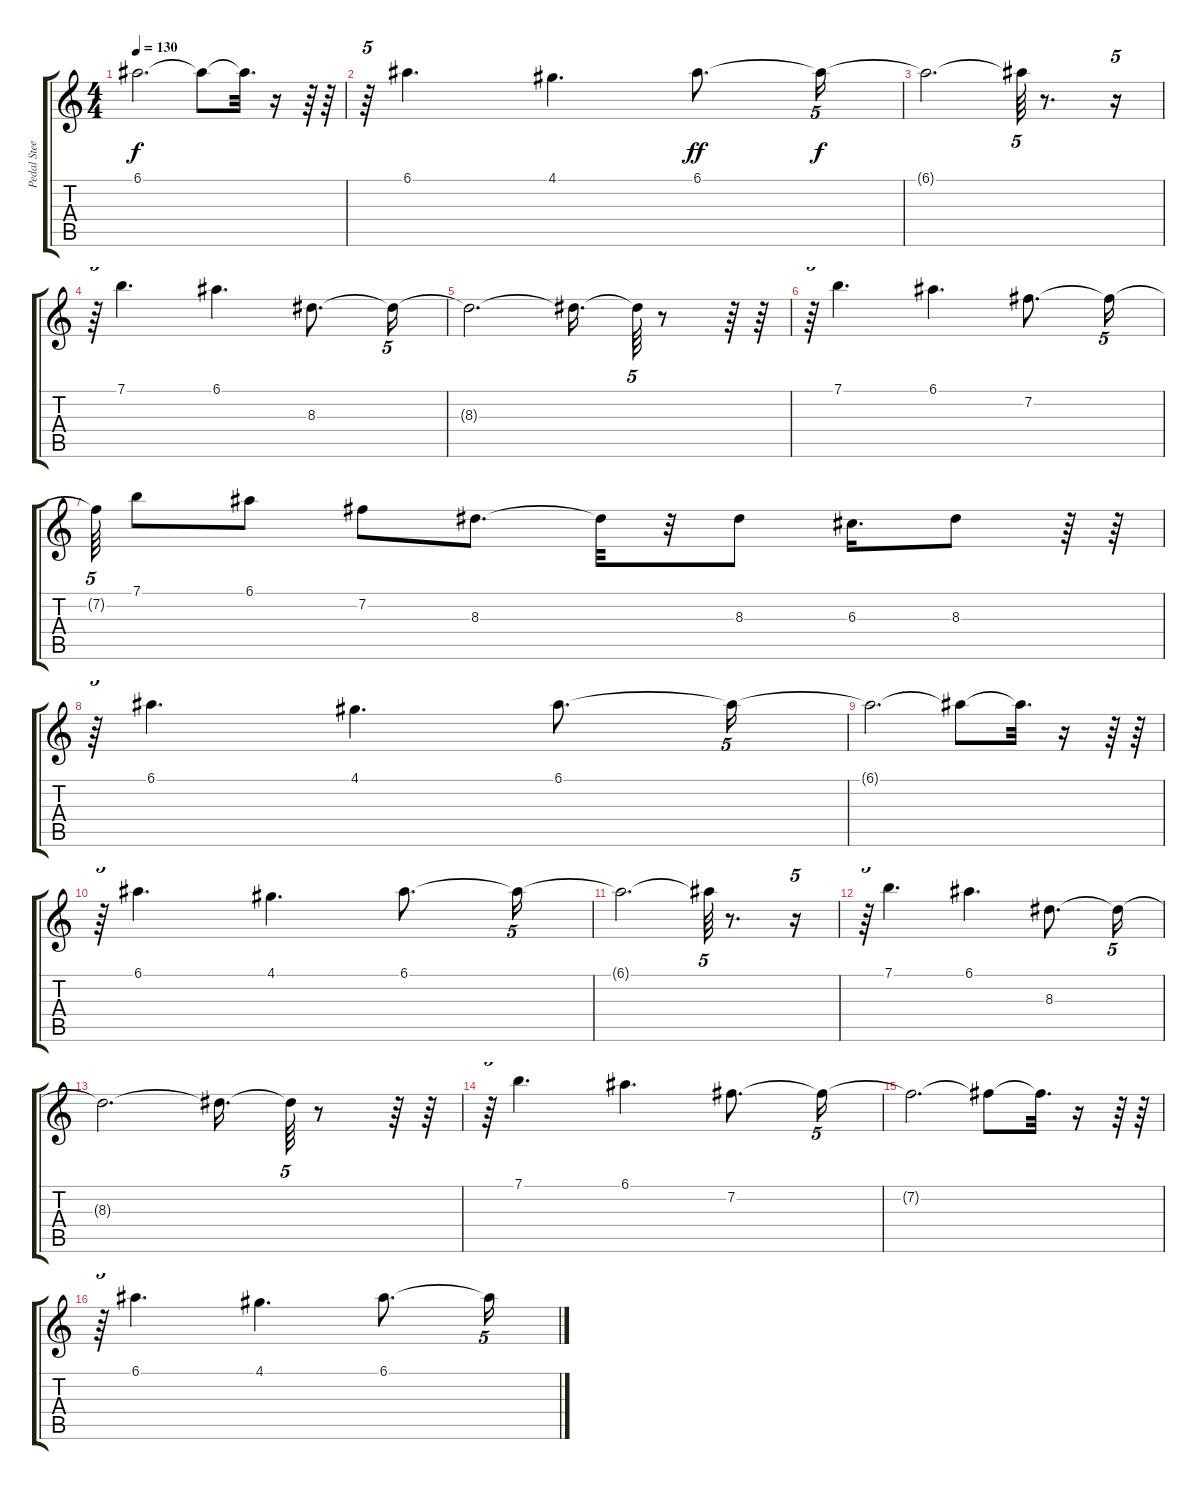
\track ("Pedal Steel" "Pedal Stee") {instrument electricguitarjazz}
\staff {score tabs}
\tuning (E4 B3 G3 D3 A2 E2) {hide}
\ts (4 4)
\tempo 130
\clef g2
\ks c
6.1{t}.2{d dy f} 6.1{t}.8 6.1{t}.32{d} r.16 r.64 r.64 |
r.64{tu (5 4)} 6.1.4{d} 4.1.4{d} 6.1.8{d dy ff} 6.1{t}.16{tu (5 4) dy f} |
6.1{t}.2{d} 6.1{t}.64{tu (5 4)} r.8{d} r.16{tu (5 4)} |
r.64{tu (5 4)} 7.1.4{d} 6.1.4{d} 8.3.8{d} 8.3{t}.16{tu (5 4)} |
8.3{t}.2{d} 8.3{t}.16{d} 8.3{t}.64{tu (5 4)} r.8 r.64 r.64 |
r.64{tu (5 4)} 7.1.4{d} 6.1.4{d} 7.2.8{d} 7.2{t}.16{tu (5 4)} |
7.2{t}.64{tu (5 4)} 7.1.8 6.1.8 7.2.8 8.3.8{d} 8.3{t}.32 r.32 8.3.8 6.3.16{d} 8.3.8 r.64 r.64 |
r.64{tu (5 4)} 6.1.4{d} 4.1.4{d} 6.1.8{d} 6.1{t}.16{tu (5 4)} |
6.1{t}.2{d} 6.1{t}.8 6.1{t}.32{d} r.16 r.64 r.64 |
r.64{tu (5 4)} 6.1.4{d} 4.1.4{d} 6.1.8{d} 6.1{t}.16{tu (5 4)} |
6.1{t}.2{d} 6.1{t}.64{tu (5 4)} r.8{d} r.16{tu (5 4)} |
r.64{tu (5 4)} 7.1.4{d} 6.1.4{d} 8.3.8{d} 8.3{t}.16{tu (5 4)} |
8.3{t}.2{d} 8.3{t}.16{d} 8.3{t}.64{tu (5 4)} r.8 r.64 r.64 |
r.64{tu (5 4)} 7.1.4{d} 6.1.4{d} 7.2.8{d} 7.2{t}.16{tu (5 4)} |
7.2{t}.2{d} 7.2{t}.8 7.2{t}.32{d} r.16 r.64 r.64 |
r.64{tu (5 4)} 6.1.4{d} 4.1.4{d} 6.1.8{d} 6.1{t}.16{tu (5 4)}
